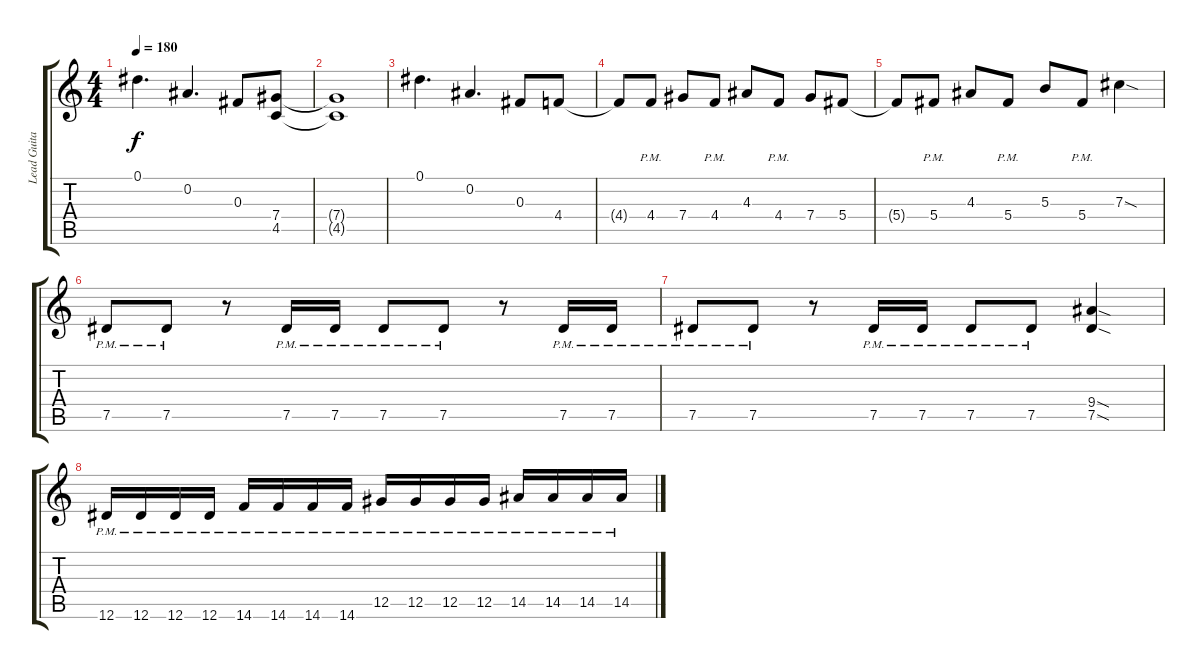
\track ("Lead Guitar  " "Lead Guita") {instrument overdrivenguitar}
\staff {score tabs}
\tuning (Eb4 Bb3 Gb3 Db3 Ab2 Eb2) {hide}
\ts (4 4)
\tempo 180
\clef g2
\ks c
0.1.4{d dy f} 0.2.4{d} 0.3.8 (7.4 4.5).8 |
(7.4{t} 4.5{t}).1 |
0.1.4{d} 0.2.4{d} 0.3.8 4.4.8 |
4.4{t}.8 4.4{pm}.8 7.4.8 4.4{pm}.8 4.3.8 4.4{pm}.8 7.4.8 5.4.8 |
5.4{t}.8 5.4{pm}.8 4.3.8 5.4{pm}.8 5.3.8 5.4{pm}.8 7.3{sod}.4 |
7.5{pm}.8 7.5{pm}.8 r.8 7.5{pm}.16 7.5{pm}.16 7.5{pm}.8 7.5{pm}.8 r.8 7.5{pm}.16 7.5{pm}.16 |
7.5{pm}.8 7.5{pm}.8 r.8 7.5{pm}.16 7.5{pm}.16 7.5{pm}.8 7.5{pm}.8 (9.4{sod} 7.5{sod}).4 |
12.6{pm}.16 12.6{pm}.16 12.6{pm}.16 12.6{pm}.16 14.6{pm}.16 14.6{pm}.16 14.6{pm}.16 14.6{pm}.16 12.5{pm}.16 12.5{pm}.16 12.5{pm}.16 12.5{pm}.16 14.5{pm}.16 14.5{pm}.16 14.5{pm}.16 14.5{pm}.16
